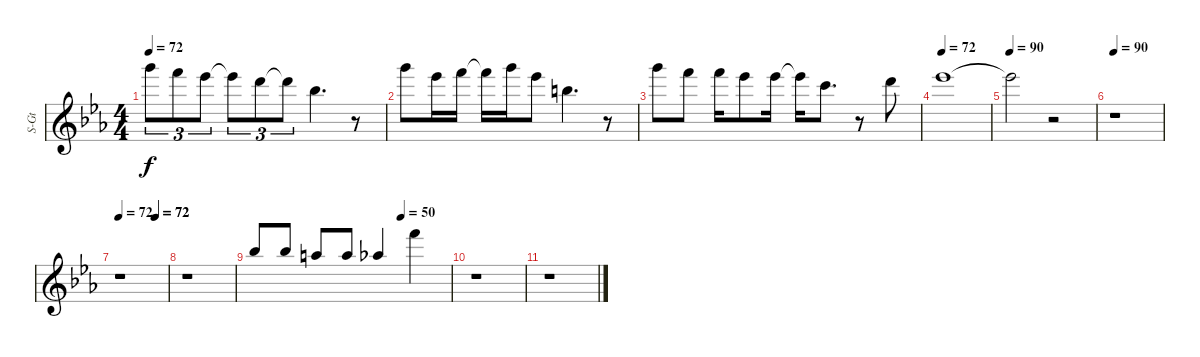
\bracketExtendMode groupsimilarinstruments
\otherSystemsTrackNameOrientation horizontal
\track ("Voice" "S-Gt") {instrument flute}
\staff {score}
\tuning (E5 B4 G4 D4 A3 E3)
\displaytranspose 12
\ts (4 4)
\tempo 72
\clef g2
\ks eb
3.1{acc forcenatural}.8{tu (3 2) dy f beam Down} 1.1{acc forcenatural}.8{tu (3 2) beam Down} 4.2{acc b}.8{tu (3 2) beam Down} 4.2{t acc b}.8{tu (3 2) beam Down} 3.2{acc forcenatural}.8{tu (3 2) beam Down} 3.2{t acc forcenatural}.8{tu (3 2) beam Down} 3.3{acc b}.4{d beam Down} r.8{beam Down} |
3.1{acc forcenatural}.8{beam Down} 4.2{acc b}.16{beam Down} 1.1{acc forcenatural}.16{beam Down} 1.1{t acc forcenatural}.16{beam Down} 3.1{acc forcenatural}.16{beam Down} 4.2{acc b}.8{beam Down} 4.3{acc forcenatural}.4{d beam Down} r.8{beam Down} |
3.1{acc forcenatural}.8{beam Down} 1.1{acc forcenatural}.8{beam Down} 1.1{acc forcenatural}.16{beam Down} 4.2{acc b}.8{beam Down} 4.2{acc b}.16{beam Down} 4.2{t acc b}.16{beam Down} 1.2{acc forcenatural}.8{d beam Down} r.8{beam Down} 3.2{acc forcenatural}.8{beam Down} |
\tempo 72
4.2{acc b}.1{beam Down} |
\tempo 90
4.2{t acc b}.2{beam Down} r.2{beam Down} |
\tempo 90
r.1{beam Down} |
\tempo 72
\tempo (72 0.7499)
\tempo (72 0.75)
r.1{beam Down} |
r.1{beam Down} |
\tempo (50 0.75)
3.3{acc b}.8{beam Up} 3.3{acc b}.8{beam Up} 2.3{acc forcenatural}.8{beam Up} 2.3{acc forcenatural}.8{beam Up} 1.3{acc b}.4{beam Up} 1.1{acc forcenatural}.4{beam Down} |
r.1{beam Down} |
r.1{beam Down}
